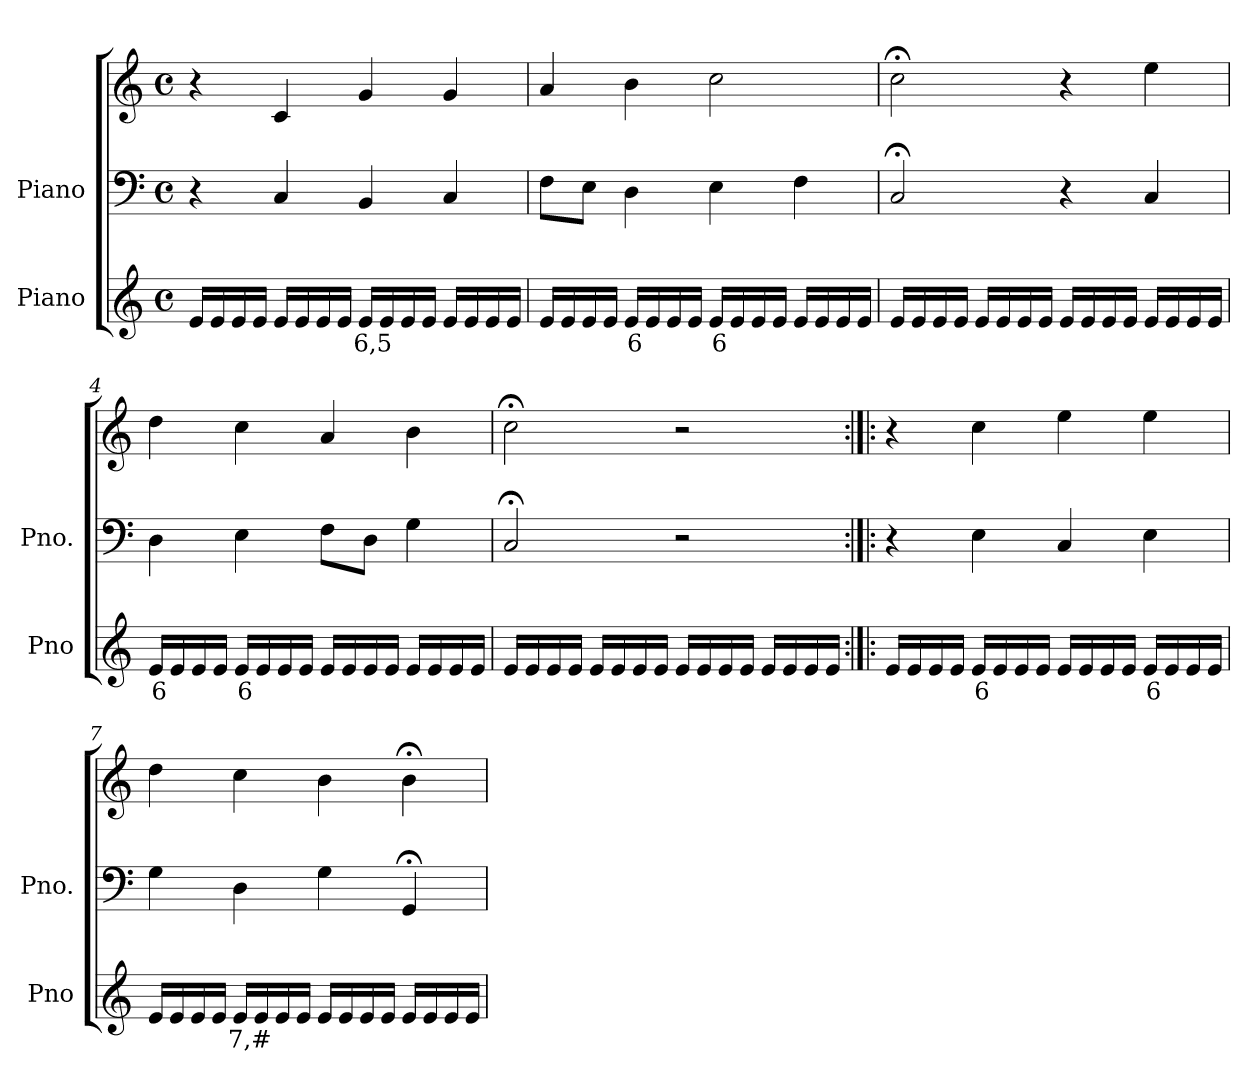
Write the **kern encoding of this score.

**kern	**text	**kern	**kern
*part2	*part2	*part1	*part1
*staff3	*staff3	*staff2	*staff1
*I"Piano	*	*I"Piano	*
*I'Pno	*	*I'Pno.	*
*clefG2	*	*clefF4	*clefG2
*k[]	*	*k[]	*k[]
*M4/4	*	*M4/4	*M4/4
*met(c)	*	*met(c)	*met(c)
=1	=1	=1	=1
16e/LL	.	4r	4r
16e/	.	.	.
16e/	.	.	.
16e/JJ	.	.	.
16e/LL	.	4C/	4c/
16e/	.	.	.
16e/	.	.	.
16e/JJ	.	.	.
!	!LO:LY:b	!	!
16e/LL	6,5	4BB/	4g/
16e/	.	.	.
16e/	.	.	.
16e/JJ	.	.	.
16e/LL	.	4C/	4g/
16e/	.	.	.
16e/	.	.	.
16e/JJ	.	.	.
=2	=2	=2	=2
16e/LL	.	8F\L	4a/
16e/	.	.	.
!	!LO:LY:b	!	!
16e/	_	8E\J	.
16e/JJ	.	.	.
!	!LO:LY:b	!	!
16e/LL	6	4D\	4b\
16e/	.	.	.
16e/	.	.	.
16e/JJ	.	.	.
!	!LO:LY:b	!	!
16e/LL	6	4E\	2cc\
16e/	.	.	.
16e/	.	.	.
16e/JJ	.	.	.
16e/LL	.	4F\	.
16e/	.	.	.
16e/	.	.	.
16e/JJ	.	.	.
=3	=3	=3	=3
16e/LL	.	2C;</	2cc;<\
16e/	.	.	.
16e/	.	.	.
16e/JJ	.	.	.
16e/LL	.	.	.
16e/	.	.	.
16e/	.	.	.
16e/JJ	.	.	.
16e/LL	.	4r	4r
16e/	.	.	.
16e/	.	.	.
16e/JJ	.	.	.
16e/LL	.	4C/	4ee\
16e/	.	.	.
16e/	.	.	.
16e/JJ	.	.	.
=4	=4	=4	=4
!	!LO:LY:b	!	!
16e/LL	6	4D\	4dd\
16e/	.	.	.
16e/	.	.	.
16e/JJ	.	.	.
!	!LO:LY:b	!	!
16e/LL	6	4E\	4cc\
16e/	.	.	.
16e/	.	.	.
16e/JJ	.	.	.
16e/LL	.	8F\L	4a/
16e/	.	.	.
16e/	.	8D\J	.
16e/JJ	.	.	.
16e/LL	.	4G\	4b\
16e/	.	.	.
16e/	.	.	.
16e/JJ	.	.	.
=5	=5	=5	=5
16e/LL	.	2C;</	2cc;<\
16e/	.	.	.
16e/	.	.	.
16e/JJ	.	.	.
16e/LL	.	.	.
16e/	.	.	.
16e/	.	.	.
16e/JJ	.	.	.
16e/LL	.	2r	2r
16e/	.	.	.
16e/	.	.	.
16e/JJ	.	.	.
16e/LL	.	.	.
16e/	.	.	.
16e/	.	.	.
16e/JJ	.	.	.
=6:|!|:	=6:|!|:	=6:|!|:	=6:|!|:
16e/LL	.	4r	4r
16e/	.	.	.
16e/	.	.	.
16e/JJ	.	.	.
!	!LO:LY:b	!	!
16e/LL	6	4E\	4cc\
16e/	.	.	.
16e/	.	.	.
16e/JJ	.	.	.
16e/LL	.	4C/	4ee\
16e/	.	.	.
16e/	.	.	.
16e/JJ	.	.	.
!	!LO:LY:b	!	!
16e/LL	6	4E\	4ee\
16e/	.	.	.
16e/	.	.	.
16e/JJ	.	.	.
=7	=7	=7	=7
16e/LL	.	4G\	4dd\
16e/	.	.	.
16e/	.	.	.
16e/JJ	.	.	.
!	!LO:LY:b	!	!
16e/LL	7,#	4D\	4cc\
16e/	.	.	.
16e/	.	.	.
16e/JJ	.	.	.
16e/LL	.	4G\	4b\
16e/	.	.	.
16e/	.	.	.
16e/JJ	.	.	.
16e/LL	.	4GG;</	4b;<\
16e/	.	.	.
16e/	.	.	.
16e/JJ	.	.	.
=	=	=	=
*-	*-	*-	*-
